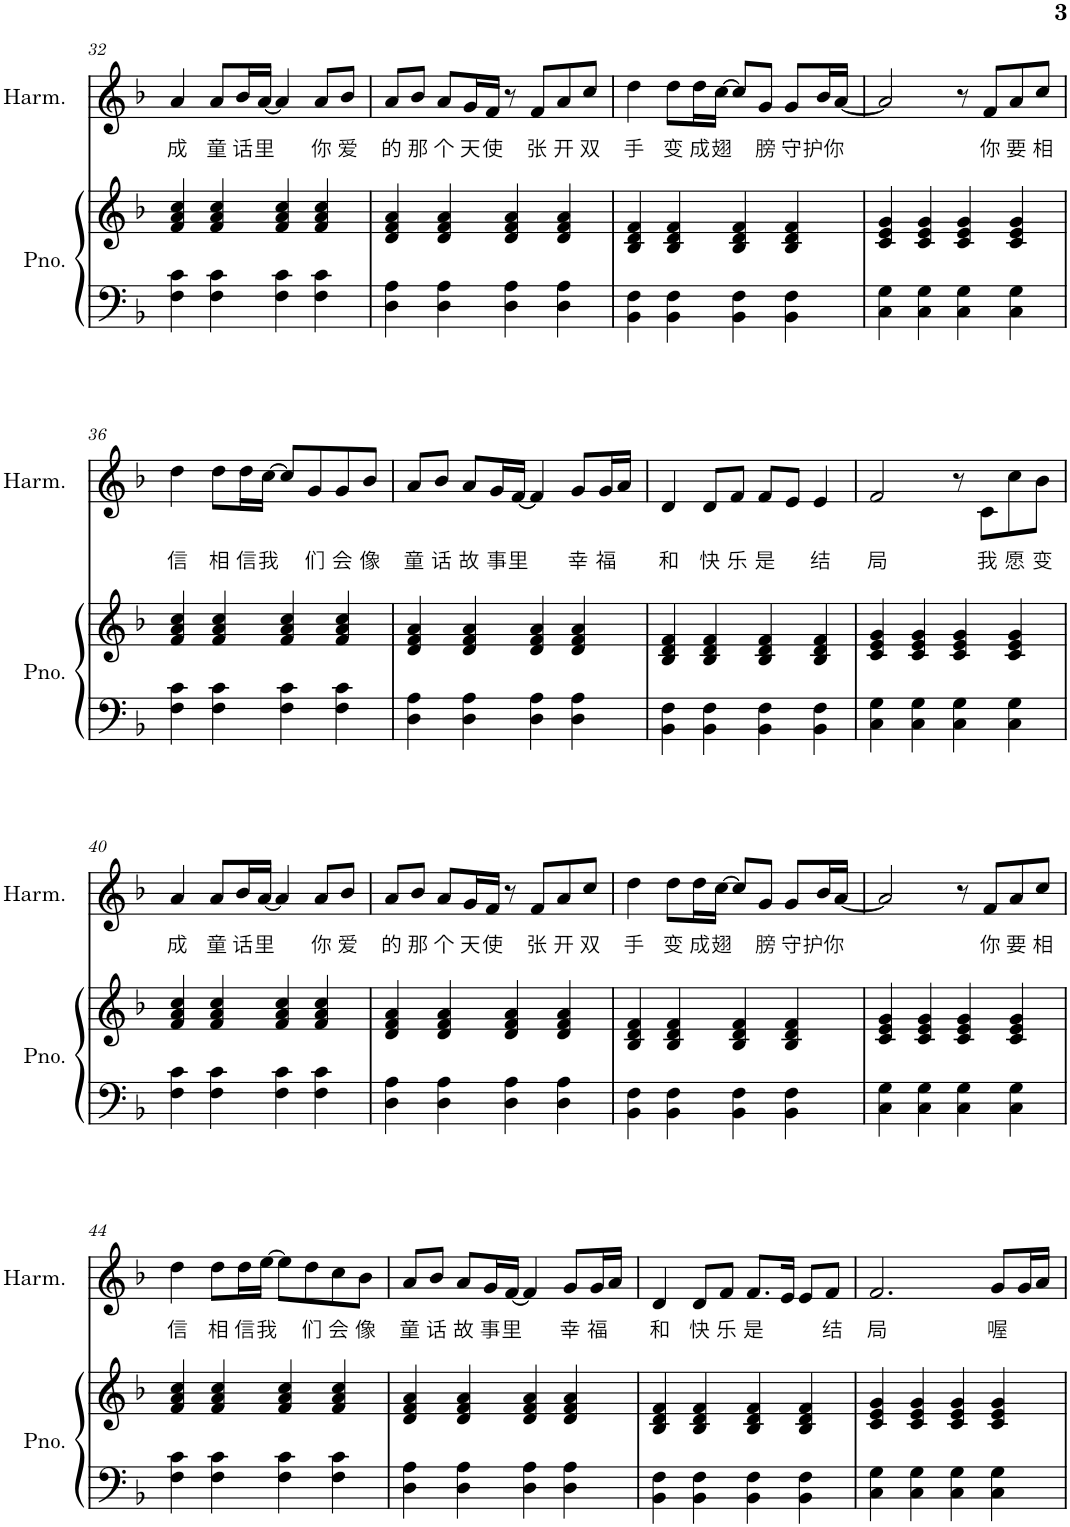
**kern	**kern	**kern	**text
*part2	*part2	*part1	*part1
*staff3	*staff2	*staff1	*staff1
*I"Piano	*	*I"Harmonica	*
*I'Pno.	*	*I'Harm.	*
!!LO:PB:g=z
*clefF4	*clefG2	*clefG2	*
*k[b-]	*k[b-]	*k[b-]	*
*M4/4	*M4/4	*M4/4	*
=32	=32	=32	=32
!	!	!	!LO:LY:b
4F\ 4c\	4f/ 4a/ 4cc/	4a/	成
!	!	!	!LO:LY:b
4F\ 4c\	4f/ 4a/ 4cc/	8a/L	童
!	!	!	!LO:LY:b
.	.	16b-/L	话
!	!	!	!LO:LY:b
.	.	[16a/JJ	里
4F\ 4c\	4f/ 4a/ 4cc/	4a/]	.
!	!	!	!LO:LY:b
4F\ 4c\	4f/ 4a/ 4cc/	8a/L	你
!	!	!	!LO:LY:b
.	.	8b-/J	爱
=33	=33	=33	=33
!	!	!	!LO:LY:b
4D\ 4A\	4d/ 4f/ 4a/	8a/L	的
!	!	!	!LO:LY:b
.	.	8b-/J	那
!	!	!	!LO:LY:b
4D\ 4A\	4d/ 4f/ 4a/	8a/L	个
!	!	!	!LO:LY:b
.	.	16g/L	天
!	!	!	!LO:LY:b
.	.	16f/JJ	使
4D\ 4A\	4d/ 4f/ 4a/	8r	.
!	!	!	!LO:LY:b
.	.	8f/L	张
!	!	!	!LO:LY:b
4D\ 4A\	4d/ 4f/ 4a/	8a/	开
!	!	!	!LO:LY:b
.	.	8cc/J	双
=34	=34	=34	=34
!	!	!	!LO:LY:b
4BB-\ 4F\	4B-/ 4d/ 4f/	4dd\	手
!	!	!	!LO:LY:b
4BB-\ 4F\	4B-/ 4d/ 4f/	8dd\L	变
!	!	!	!LO:LY:b
.	.	16dd\L	成
!	!	!	!LO:LY:b
.	.	[16cc\JJ	翅
4BB-\ 4F\	4B-/ 4d/ 4f/	8cc/L]	.
!	!	!	!LO:LY:b
.	.	8g/J	膀
!	!	!	!LO:LY:b
4BB-\ 4F\	4B-/ 4d/ 4f/	8g/L	守
!	!	!	!LO:LY:b
.	.	16b-/L	护你
.	.	[16a/JJ	.
=35	=35	=35	=35
4C\ 4G\	4c/ 4e/ 4g/	2a/]	.
4C\ 4G\	4c/ 4e/ 4g/	.	.
4C\ 4G\	4c/ 4e/ 4g/	8r	.
!	!	!	!LO:LY:b
.	.	8f/L	你
!	!	!	!LO:LY:b
4C\ 4G\	4c/ 4e/ 4g/	8a/	要
!	!	!	!LO:LY:b
.	.	8cc/J	相
!!LO:LB:g=z
=36	=36	=36	=36
!	!	!	!LO:LY:b
4F\ 4c\	4f/ 4a/ 4cc/	4dd\	信
!	!	!	!LO:LY:b
4F\ 4c\	4f/ 4a/ 4cc/	8dd\L	相
!	!	!	!LO:LY:b
.	.	16dd\L	信
!	!	!	!LO:LY:b
.	.	[16cc\JJ	我
4F\ 4c\	4f/ 4a/ 4cc/	8cc/L]	.
!	!	!	!LO:LY:b
.	.	8g/	们
!	!	!	!LO:LY:b
4F\ 4c\	4f/ 4a/ 4cc/	8g/	会
!	!	!	!LO:LY:b
.	.	8b-/J	像
=37	=37	=37	=37
!	!	!	!LO:LY:b
4D\ 4A\	4d/ 4f/ 4a/	8a/L	童
!	!	!	!LO:LY:b
.	.	8b-/J	话
!	!	!	!LO:LY:b
4D\ 4A\	4d/ 4f/ 4a/	8a/L	故
!	!	!	!LO:LY:b
.	.	16g/L	事
!	!	!	!LO:LY:b
.	.	[16f/JJ	里
4D\ 4A\	4d/ 4f/ 4a/	4f/]	.
!	!	!	!LO:LY:b
4D\ 4A\	4d/ 4f/ 4a/	8g/L	幸
!	!	!	!LO:LY:b
.	.	16g/L	福
.	.	16a/JJ	.
=38	=38	=38	=38
!	!	!	!LO:LY:b
4BB-\ 4F\	4B-/ 4d/ 4f/	4d/	和
!	!	!	!LO:LY:b
4BB-\ 4F\	4B-/ 4d/ 4f/	8d/L	快
!	!	!	!LO:LY:b
.	.	8f/J	乐
!	!	!	!LO:LY:b
4BB-\ 4F\	4B-/ 4d/ 4f/	8f/L	是
.	.	8e/J	.
!	!	!	!LO:LY:b
4BB-\ 4F\	4B-/ 4d/ 4f/	4e/	结
=39	=39	=39	=39
!	!	!	!LO:LY:b
4C\ 4G\	4c/ 4e/ 4g/	2f/	局
4C\ 4G\	4c/ 4e/ 4g/	.	.
4C\ 4G\	4c/ 4e/ 4g/	8r	.
!	!	!	!LO:LY:b
.	.	8c\L	我
!	!	!	!LO:LY:b
4C\ 4G\	4c/ 4e/ 4g/	8cc\	愿
!	!	!	!LO:LY:b
.	.	8b-\J	变
!!LO:LB:g=z
=40	=40	=40	=40
!	!	!	!LO:LY:b
4F\ 4c\	4f/ 4a/ 4cc/	4a/	成
!	!	!	!LO:LY:b
4F\ 4c\	4f/ 4a/ 4cc/	8a/L	童
!	!	!	!LO:LY:b
.	.	16b-/L	话
!	!	!	!LO:LY:b
.	.	[16a/JJ	里
4F\ 4c\	4f/ 4a/ 4cc/	4a/]	.
!	!	!	!LO:LY:b
4F\ 4c\	4f/ 4a/ 4cc/	8a/L	你
!	!	!	!LO:LY:b
.	.	8b-/J	爱
=41	=41	=41	=41
!	!	!	!LO:LY:b
4D\ 4A\	4d/ 4f/ 4a/	8a/L	的
!	!	!	!LO:LY:b
.	.	8b-/J	那
!	!	!	!LO:LY:b
4D\ 4A\	4d/ 4f/ 4a/	8a/L	个
!	!	!	!LO:LY:b
.	.	16g/L	天
!	!	!	!LO:LY:b
.	.	16f/JJ	使
4D\ 4A\	4d/ 4f/ 4a/	8r	.
!	!	!	!LO:LY:b
.	.	8f/L	张
!	!	!	!LO:LY:b
4D\ 4A\	4d/ 4f/ 4a/	8a/	开
!	!	!	!LO:LY:b
.	.	8cc/J	双
=42	=42	=42	=42
!	!	!	!LO:LY:b
4BB-\ 4F\	4B-/ 4d/ 4f/	4dd\	手
!	!	!	!LO:LY:b
4BB-\ 4F\	4B-/ 4d/ 4f/	8dd\L	变
!	!	!	!LO:LY:b
.	.	16dd\L	成
!	!	!	!LO:LY:b
.	.	[16cc\JJ	翅
4BB-\ 4F\	4B-/ 4d/ 4f/	8cc/L]	.
!	!	!	!LO:LY:b
.	.	8g/J	膀
!	!	!	!LO:LY:b
4BB-\ 4F\	4B-/ 4d/ 4f/	8g/L	守
!	!	!	!LO:LY:b
.	.	16b-/L	护你
.	.	[16a/JJ	.
=43	=43	=43	=43
4C\ 4G\	4c/ 4e/ 4g/	2a/]	.
4C\ 4G\	4c/ 4e/ 4g/	.	.
4C\ 4G\	4c/ 4e/ 4g/	8r	.
!	!	!	!LO:LY:b
.	.	8f/L	你
!	!	!	!LO:LY:b
4C\ 4G\	4c/ 4e/ 4g/	8a/	要
!	!	!	!LO:LY:b
.	.	8cc/J	相
!!LO:LB:g=z
=44	=44	=44	=44
!	!	!	!LO:LY:b
4F\ 4c\	4f/ 4a/ 4cc/	4dd\	信
!	!	!	!LO:LY:b
4F\ 4c\	4f/ 4a/ 4cc/	8dd\L	相
!	!	!	!LO:LY:b
.	.	16dd\L	信
!	!	!	!LO:LY:b
.	.	[16ee\JJ	我
4F\ 4c\	4f/ 4a/ 4cc/	8ee\L]	.
!	!	!	!LO:LY:b
.	.	8dd\	们
!	!	!	!LO:LY:b
4F\ 4c\	4f/ 4a/ 4cc/	8cc\	会
!	!	!	!LO:LY:b
.	.	8b-\J	像
=45	=45	=45	=45
!	!	!	!LO:LY:b
4D\ 4A\	4d/ 4f/ 4a/	8a/L	童
!	!	!	!LO:LY:b
.	.	8b-/J	话
!	!	!	!LO:LY:b
4D\ 4A\	4d/ 4f/ 4a/	8a/L	故
!	!	!	!LO:LY:b
.	.	16g/L	事
!	!	!	!LO:LY:b
.	.	[16f/JJ	里
4D\ 4A\	4d/ 4f/ 4a/	4f/]	.
!	!	!	!LO:LY:b
4D\ 4A\	4d/ 4f/ 4a/	8g/L	幸
!	!	!	!LO:LY:b
.	.	16g/L	福
.	.	16a/JJ	.
=46	=46	=46	=46
!	!	!	!LO:LY:b
4BB-\ 4F\	4B-/ 4d/ 4f/	4d/	和
!	!	!	!LO:LY:b
4BB-\ 4F\	4B-/ 4d/ 4f/	8d/L	快
!	!	!	!LO:LY:b
.	.	8f/J	乐
!	!	!	!LO:LY:b
4BB-\ 4F\	4B-/ 4d/ 4f/	8.f/L	是
.	.	16e/Jk	.
4BB-\ 4F\	4B-/ 4d/ 4f/	8e/L	.
!	!	!	!LO:LY:b
.	.	8f/J	结
=47	=47	=47	=47
!	!	!	!LO:LY:b
4C\ 4G\	4c/ 4e/ 4g/	2.f/	局
4C\ 4G\	4c/ 4e/ 4g/	.	.
4C\ 4G\	4c/ 4e/ 4g/	.	.
!	!	!	!LO:LY:b
4C\ 4G\	4c/ 4e/ 4g/	8g/L	喔
.	.	16g/L	.
.	.	16a/JJ	.
=	=	=	=
*-	*-	*-	*-
